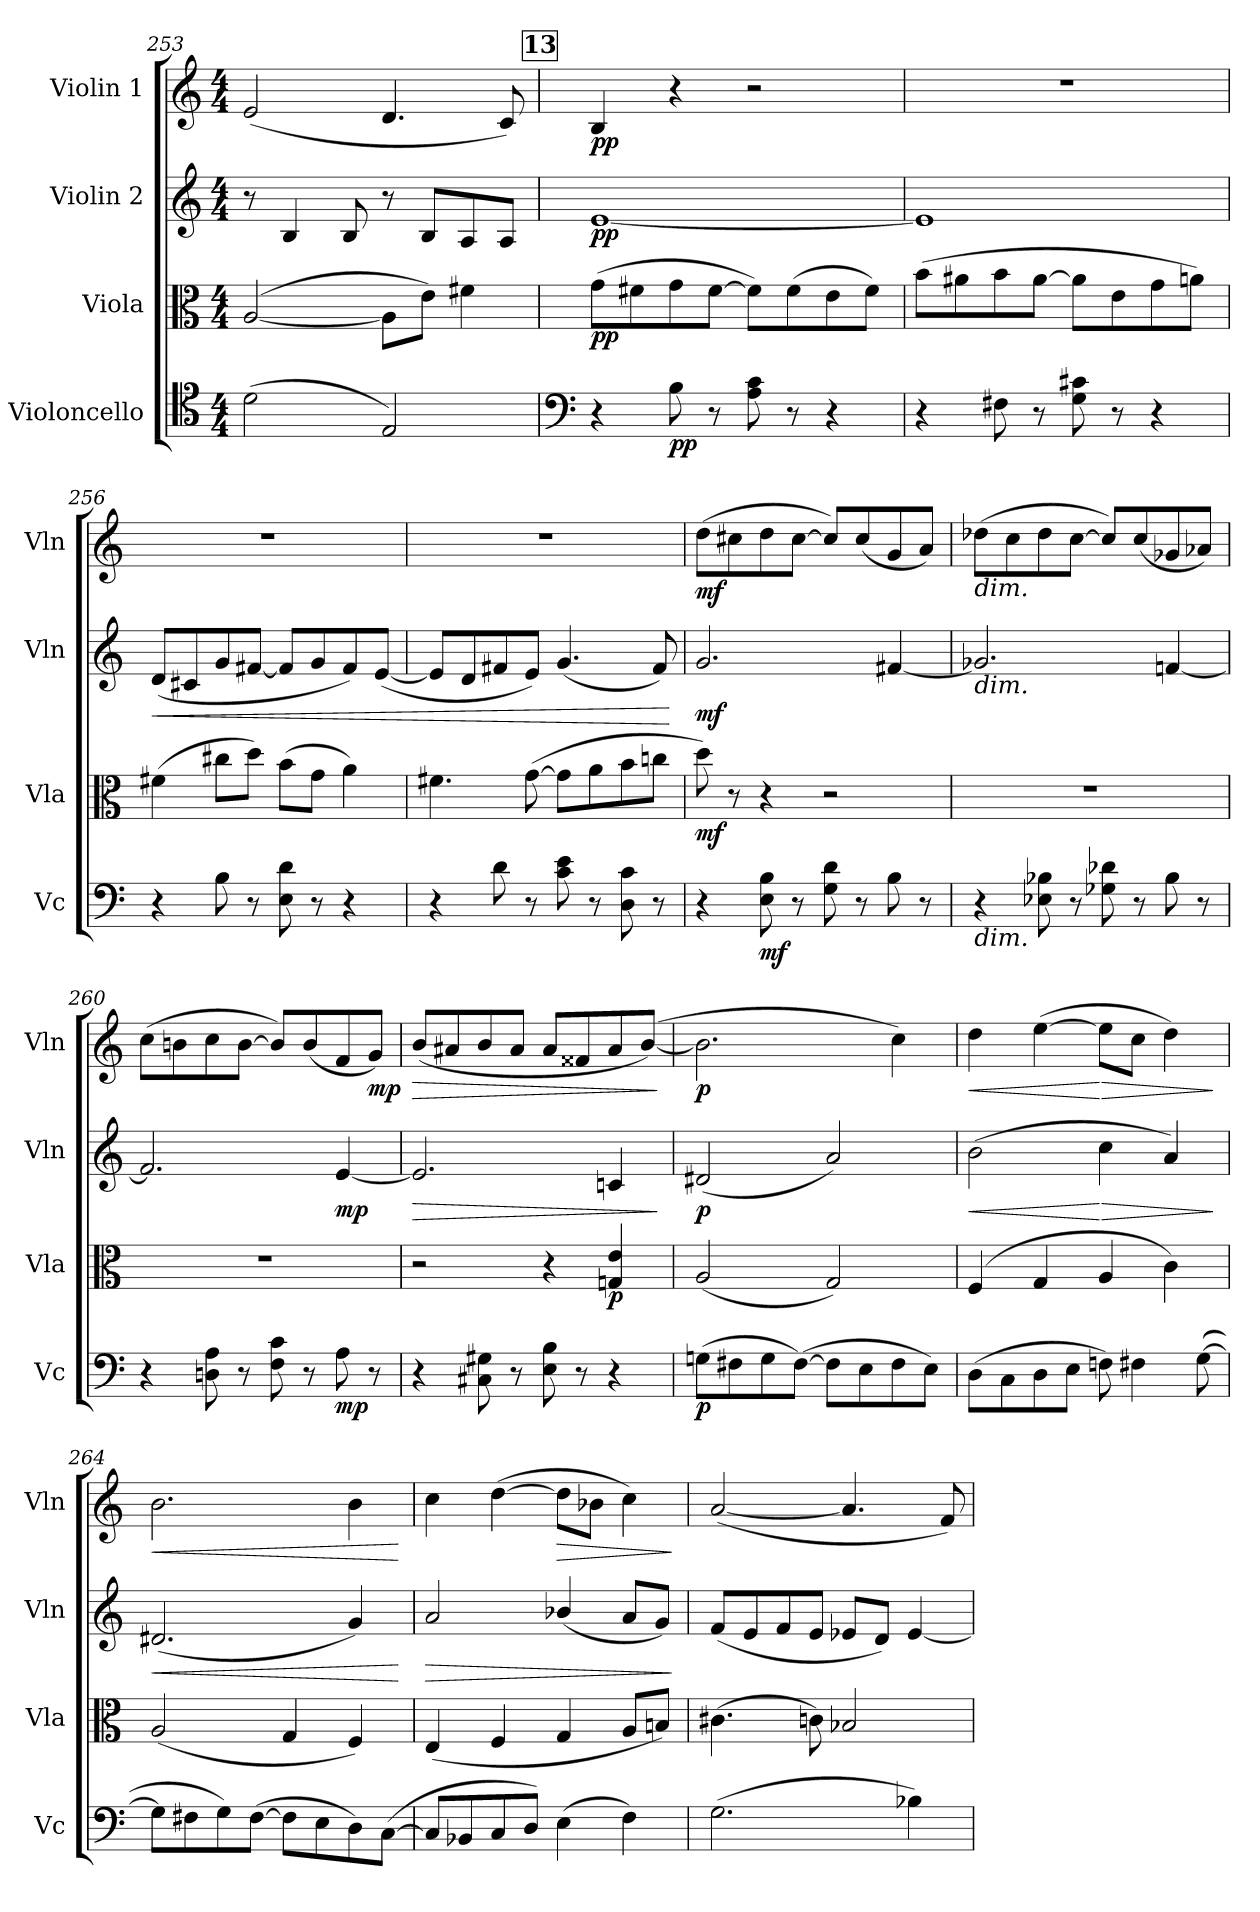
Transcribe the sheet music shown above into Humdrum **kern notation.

**kern	**dynam	**kern	**dynam	**kern	**dynam	**kern	**dynam
*part4	*part4	*part3	*part3	*part2	*part2	*part1	*part1
*staff4	*staff4	*staff3	*staff3	*staff2	*staff2	*staff1	*staff1
*I"Violoncello	*	*I"Viola	*	*I"Violin 2	*	*I"Violin 1	*
*I'Vc	*	*I'Vla	*	*I'Vln	*	*I'Vln	*
*clefC4	*	*clefC3	*	*clefG2	*	*clefG2	*
*k[]	*	*k[]	*	*k[]	*	*k[]	*
*M4/4	*	*M4/4	*	*M4/4	*	*M4/4	*
=253	=253	=253	=253	=253	=253	=253	=253
(>2d\	.	(>[2A/	.	8r	.	(<2e/	.
.	.	.	.	4B/	.	.	.
.	.	.	.	8B/	.	.	.
2E/)	.	8A\L]	.	8r	.	4.d/	.
.	.	8e\J)	.	8B/L	.	.	.
.	.	4f#X\	.	8A/	.	.	.
.	.	.	.	8A/J	.	8c/)	.
!!LO:REH:place=s1:a:B:fs=14:t=13
=254	=254	=254	=254	=254	=254	=254	=254
*clefF4	*	*	*	*	*	*	*
!	!	!	!LO:DY:b	!	!LO:DY:b	!	!LO:DY:b
4r	.	(>8g\L	pp	[1e	pp	4B/	pp
.	.	8f#X\	.	.	.	.	.
!	!LO:DY:b	!	!	!	!	!	!
8B\	pp	8g\	.	.	.	4r	.
8r	.	[8f#\J	.	.	.	.	.
8A\ 8c\	.	8f#\L])	.	.	.	2r	.
8r	.	(>8f#\	.	.	.	.	.
4r	.	8e\	.	.	.	.	.
.	.	8f#\J)	.	.	.	.	.
!!LO:LB:g=z
=255	=255	=255	=255	=255	=255	=255	=255
4r	.	(>8b\L	.	1e]	.	1r	.
.	.	8a#X\	.	.	.	.	.
8F#X\	.	8b\	.	.	.	.	.
8r	.	[8a#\J	.	.	.	.	.
8G\ 8c#X\	.	8a#\L]	.	.	.	.	.
8r	.	8e\	.	.	.	.	.
4r	.	8g\	.	.	.	.	.
.	.	8an\J)	.	.	.	.	.
=256	=256	=256	=256	=256	=256	=256	=256
!	!	!	!	!	!LO:HP:b	!	!
4r	.	(>4f#X\	.	(<8d/L	<	1r	.
.	.	.	.	8c#X/	.	.	.
8B\	.	8cc#X\L	.	8g/	.	.	.
8r	.	8dd\J)	.	[8f#X/J	.	.	.
8E\ 8d\	.	(>8b\L	.	8f#/L]	.	.	.
8r	.	8g\J	.	8g/	.	.	.
4r	.	4a\)	.	8f#/)	.	.	.
.	.	.	.	(<[8e/J	.	.	.
=257	=257	=257	=257	=257	=257	=257	=257
4r	.	4.f#X\	.	8e/L]	.	1r	.
.	.	.	.	8d/	.	.	.
8d\	.	.	.	8f#X/	.	.	.
8r	.	(>[8g\	.	8e/J)	.	.	.
8c\ 8e\	.	8g\L]	.	(<4.g/	.	.	.
8r	.	8a\	.	.	.	.	.
8D\ 8c\	.	8b\	.	.	.	.	.
8r	.	8ccn\J	.	8f#/)	.	.	.
.	.	.	.	.	[	.	.
=258	=258	=258	=258	=258	=258	=258	=258
!	!	!	!LO:DY:b	!	!LO:DY:b	!	!LO:DY:b
4r	.	8dd\)	mf	2.g/	mf	(>8dd\L	mf
.	.	8r	.	.	.	8cc#X\	.
!	!LO:DY:b	!	!	!	!	!	!
8E\ 8B\	mf	4r	.	.	.	8dd\	.
8r	.	.	.	.	.	[8cc#\J	.
8G\ 8d\	.	2r	.	.	.	8cc#/L])	.
8r	.	.	.	.	.	(<8cc#/	.
8B\	.	.	.	[4f#X/	.	8g/	.
8r	.	.	.	.	.	8a/J)	.
!!LO:LB:g=z
=259	=259	=259	=259	=259	=259	=259	=259
!	!	!	!	!	!	!LO:TX:b:i:t=dim.	!
!	!	!	!	!LO:TX:b:i:t=dim.	!	!	!
!LO:TX:b:i:t=dim.	!	!	!	!	!	!	!
4r	.	1r	.	2.g-X/]	.	(>8dd-X\L	.
.	.	.	.	.	.	8cc\	.
8E-X\ 8B-X\	.	.	.	.	.	8dd-\	.
8r	.	.	.	.	.	[8cc\J	.
8G-X\ 8d-X\	.	.	.	.	.	8cc/L])	.
8r	.	.	.	.	.	(<8cc/	.
8B-\	.	.	.	[4fn/	.	8g-X/	.
8r	.	.	.	.	.	8a-X/J)	.
=260	=260	=260	=260	=260	=260	=260	=260
4r	.	1r	.	2.f/]	.	(>8cc\L	.
.	.	.	.	.	.	8bni\	.
8Dn\ 8A\	.	.	.	.	.	8cc\	.
8r	.	.	.	.	.	[8b\J	.
8F\ 8c\	.	.	.	.	.	8b/L])	.
8r	.	.	.	.	.	(<8b/	.
!	!LO:DY:b	!	!	!	!LO:DY:b	!	!
8A\	mp	.	.	[4e/	mp	8f/	.
!	!	!	!	!	!	!	!LO:DY:b
8r	.	.	.	.	.	8g/J)	mp
=261	=261	=261	=261	=261	=261	=261	=261
!	!	!	!	!	!LO:HP:b	!	!LO:HP:b
4r	.	2r	.	2.e/]	>	(<8b/L	>
.	.	.	.	.	.	8a#X/	.
8C#X\ 8G#X\	.	.	.	.	.	8b/	.
8r	.	.	.	.	.	8a#/J	.
8E\ 8B\	.	4r	.	.	.	8a#/L	.
8r	.	.	.	.	.	8f##X/	.
!	!	!	!LO:DY:b	!	!	!	!
4r	.	4Gni/ 4e/	p	4cni/	.	8a#/	.
.	.	.	.	.	.	(<[8b/J)	.
.	.	.	.	.	]	.	]
=262	=262	=262	=262	=262	=262	=262	=262
!	!LO:DY:b	!	!	!	!LO:DY:b	!	!LO:DY:b
(>8Gn\L	p	(<2A/	.	(<2d#X/	p	2.b\]	p
8F#X\	.	.	.	.	.	.	.
8G\	.	.	.	.	.	.	.
(>[8F#\J)	.	.	.	.	.	.	.
8F#\L]	.	2G/)	.	2a/)	.	.	.
8E\	.	.	.	.	.	.	.
8F#\	.	.	.	.	.	4cc\)	.
8E\J)	.	.	.	.	.	.	.
!!LO:LB:g=z
=263	=263	=263	=263	=263	=263	=263	=263
!	!	!	!	!	!LO:HP:b	!	!LO:HP:b
(>8D\L	.	(>4F/	.	(>2b\	<	4dd\	<
8C\	.	.	.	.	.	.	.
8D\	.	4G/	.	.	.	(>[4ee\	.
8E\J	.	.	.	.	.	.	.
!	!	!	!	!	!LO:HP:n=1:b	!	!LO:HP:n=1:b
8Fn\)	.	4A/	.	4cc\	[ >	8ee\L]	[ >
4F#X\	.	.	.	.	.	8cc\J	.
.	.	4c\)	.	4a/)	.	4dd\)	.
(>[8G\	.	.	.	.	.	.	.
.	.	.	.	.	]	.	]
=264	=264	=264	=264	=264	=264	=264	=264
!	!	!	!	!	!LO:HP:b	!	!LO:HP:b
8G\L]	.	(<2A/	.	(<2.d#X/	<	2.b\	<
8F#X\	.	.	.	.	.	.	.
8G\)	.	.	.	.	.	.	.
(>[8F#\J	.	.	.	.	.	.	.
8F#\L]	.	4G/	.	.	.	.	.
8E\	.	.	.	.	.	.	.
8D\)	.	4F/)	.	4g/)	.	4b\	.
(<[8C\J	.	.	.	.	.	.	.
.	.	.	.	.	[	.	[
=265	=265	=265	=265	=265	=265	=265	=265
!	!	!	!	!	!LO:HP:b	!	!
8C/L]	.	(<4E/	.	2a/	>	4cc\	.
8BB-X/	.	.	.	.	.	.	.
8C/	.	4F/	.	.	.	(>[4dd\	.
8D/J)	.	.	.	.	.	.	.
!	!	!	!	!	!	!	!LO:HP:b
(>4E\	.	4G/	.	(<4b-X/	.	8dd\L]	>
.	.	.	.	.	.	8b-X\J	.
4F\)	.	8A/L	.	8a/L	.	4cc\)	.
.	.	8Bni/J)	.	8g/J)	.	.	.
.	.	.	.	.	]	.	]
=266	=266	=266	=266	=266	=266	=266	=266
(>2.G\	.	(>4.c#X\	.	(<8f/L	.	(<[2a/	.
.	.	.	.	8e/	.	.	.
.	.	.	.	8f/	.	.	.
.	.	8cn\)	.	8e/J	.	.	.
.	.	2B-X/	.	8e-X/L	.	4.a/]	.
.	.	.	.	8d/J)	.	.	.
4B-X\)	.	.	.	[4e-/	.	.	.
.	.	.	.	.	.	8f/)	.
=	=	=	=	=	=	=	=
*-	*-	*-	*-	*-	*-	*-	*-
